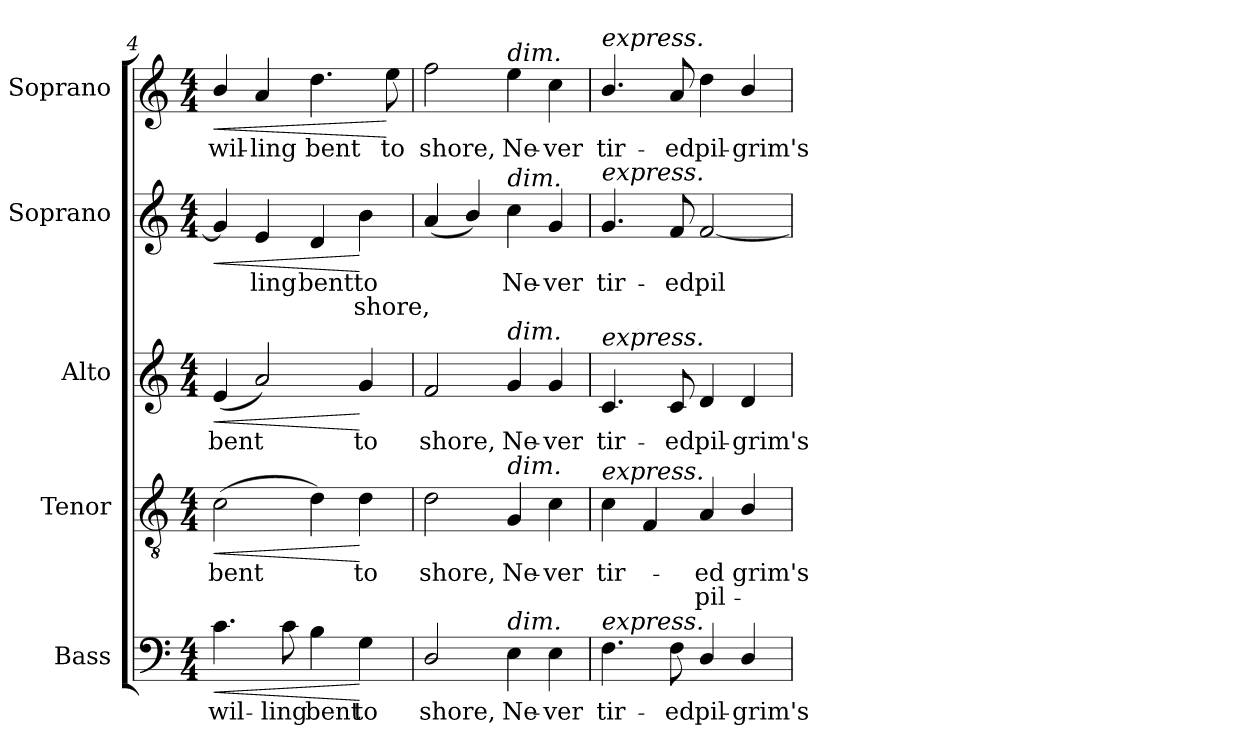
**kern	**text	**dynam	**kern	**text	**text	**dynam	**kern	**text	**dynam	**kern	**text	**text	**dynam	**kern	**text	**dynam
*part5	*part5	*part5	*part4	*part4	*part4	*part4	*part3	*part3	*part3	*part2	*part2	*part2	*part2	*part1	*part1	*part1
*staff5	*staff5	*staff5	*staff4	*staff4	*staff4	*staff4	*staff3	*staff3	*staff3	*staff2	*staff2	*staff2	*staff2	*staff1	*staff1	*staff1
*I"Bass	*	*	*I"Tenor	*	*	*	*I"Alto	*	*	*I"Soprano	*	*	*	*I"Soprano	*	*
*I'B.	*	*	*I'T.	*	*	*	*I'A.	*	*	*I'S.	*	*	*	*I'S.	*	*
*clefF4	*	*	*clefGv2	*	*	*	*clefG2	*	*	*clefG2	*	*	*	*clefG2	*	*
*	*	*	*ITrd7c12	*	*	*	*	*	*	*	*	*	*	*	*	*
*k[]	*	*	*k[]	*	*	*	*k[]	*	*	*k[]	*	*	*	*k[]	*	*
*C:	*	*	*C:	*	*	*	*C:	*	*	*C:	*	*	*	*C:	*	*
*M4/4	*	*	*M4/4	*	*	*	*M4/4	*	*	*M4/4	*	*	*	*M4/4	*	*
=4	=4	=4	=4	=4	=4	=4	=4	=4	=4	=4	=4	=4	=4	=4	=4	=4
!	!LO:LY:b:color=#000000	!LO:HP:b	!	!	!	!	!	!	!	!	!	!	!	!	!	!
!	!	!	!	!LO:LY:b:color=#000000	!	!LO:HP:b	!	!	!	!	!	!	!	!	!	!
!	!	!	!	!	!	!	!	!LO:LY:b:color=#000000	!LO:HP:b	!	!	!	!LO:HP:b	!	!	!
!	!	!	!	!	!	!	!	!	!	!	!	!	!	!	!LO:LY:b:color=#000000	!LO:HP:b
4.ci\	wil-	<	(2Ci\	bent	.	<	(4ei/	bent	<	4gi/]	.	.	<	4bi/	wil-	<
!	!	!	!	!	!	!	!	!	!	!	!LO:LY:b:color=#000000	!	!	!	!	!
!	!	!	!	!	!	!	!	!	!	!	!	!	!	!	!LO:LY:b:color=#000000	!
.	.	.	.	.	.	.	2ai/)	.	.	4ei/	-ling	.	.	4ai/	-ling	.
!	!LO:LY:b:color=#000000	!	!	!	!	!	!	!	!	!	!	!	!	!	!	!
8ci\	-ling	.	.	.	.	.	.	.	.	.	.	.	.	.	.	.
!	!LO:LY:b:color=#000000	!	!	!	!	!	!	!	!	!	!	!	!	!	!	!
!	!	!	!	!	!	!	!	!	!	!	!LO:LY:b:color=#000000	!	!	!	!	!
!	!	!	!	!	!	!	!	!	!	!	!	!	!	!	!LO:LY:b:color=#000000	!
4Bi\	bent	.	4Di\)	.	.	.	.	.	.	4di/	bent	.	.	4.ddi\	bent	.
!	!LO:LY:b:color=#000000	!	!	!	!	!	!	!	!	!	!	!	!	!	!	!
!	!	!	!	!LO:LY:b:color=#000000	!	!	!	!	!	!	!	!	!	!	!	!
!	!	!	!	!	!	!	!	!LO:LY:b:color=#000000	!	!	!	!	!	!	!	!
!	!	!	!	!	!	!	!	!	!	!	!LO:LY:b:color=#000000	!LO:LY:b:color=#000000	!	!	!	!
4Gi\	to	[	4Di\	to	.	[	4gi/	to	[	4bi\	to	shore,	[	.	.	.
!	!	!	!	!	!	!	!	!	!	!	!	!	!	!	!LO:LY:b:color=#000000	!
.	.	.	.	.	.	.	.	.	.	.	.	.	.	8eei\	to	[
=5	=5	=5	=5	=5	=5	=5	=5	=5	=5	=5	=5	=5	=5	=5	=5	=5
!	!LO:LY:b:color=#000000	!	!	!	!	!	!	!	!	!	!	!	!	!	!	!
!	!	!	!	!LO:LY:b:color=#000000	!	!	!	!	!	!	!	!	!	!	!	!
!	!	!	!	!	!	!	!	!LO:LY:b:color=#000000	!	!	!	!	!	!	!	!
!	!	!	!	!	!	!	!	!	!	!	!	!	!	!	!LO:LY:b:color=#000000	!
2Di/	shore,	.	2Di\	shore,	.	.	2fi/	shore,	.	(4ai/	.	.	.	2ffi\	shore,	.
.	.	.	.	.	.	.	.	.	.	4bi/)	.	.	.	.	.	.
!	!LO:LY:b:color=#000000	!	!	!	!	!	!	!	!	!	!	!	!	!	!	!
!	!	!	!	!LO:LY:b:color=#000000	!	!	!	!	!	!	!	!	!	!	!	!
!	!	!	!	!	!	!	!	!LO:LY:b:color=#000000	!	!	!	!	!	!	!	!
!	!	!	!	!	!	!	!	!	!	!	!LO:LY:b:color=#000000	!	!	!	!	!
!	!	!	!	!	!	!	!	!	!	!	!	!	!	!LO:TX:a:i:t=dim.	!	!
!	!	!	!	!	!	!	!	!	!	!LO:TX:a:i:t=dim.	!	!	!	!	!	!
!	!	!	!	!	!	!	!LO:TX:a:i:t=dim.	!	!	!	!	!	!	!	!	!
!	!	!	!LO:TX:a:i:t=dim.	!	!	!	!	!	!	!	!	!	!	!	!	!
!LO:TX:a:i:t=dim.	!	!	!	!	!	!	!	!	!	!	!	!	!	!	!	!
!	!	!	!	!	!	!	!	!	!	!	!	!	!	!	!LO:LY:b:color=#000000	!
4Ei\	Ne-	.	4GGi/	Ne-	.	.	4gi/	Ne-	.	4cci\	Ne-	.	.	4eei\	Ne-	.
!	!LO:LY:b:color=#000000	!	!	!	!	!	!	!	!	!	!	!	!	!	!	!
!	!	!	!	!LO:LY:b:color=#000000	!	!	!	!	!	!	!	!	!	!	!	!
!	!	!	!	!	!	!	!	!LO:LY:b:color=#000000	!	!	!	!	!	!	!	!
!	!	!	!	!	!	!	!	!	!	!	!LO:LY:b:color=#000000	!	!	!	!	!
!	!	!	!	!	!	!	!	!	!	!	!	!	!	!	!LO:LY:b:color=#000000	!
4Ei\	-ver	.	4Ci\	-ver	.	.	4gi/	-ver	.	4gi/	-ver	.	.	4cci\	-ver	.
!!LO:LB:g=z
=6	=6	=6	=6	=6	=6	=6	=6	=6	=6	=6	=6	=6	=6	=6	=6	=6
!	!LO:LY:b:color=#000000	!	!	!	!	!	!	!	!	!	!	!	!	!	!	!
!	!	!	!	!LO:LY:b:color=#000000	!	!	!	!	!	!	!	!	!	!	!	!
!	!	!	!	!	!	!	!	!LO:LY:b:color=#000000	!	!	!	!	!	!	!	!
!	!	!	!	!	!	!	!	!	!	!	!LO:LY:b:color=#000000	!	!	!	!	!
!	!	!	!	!	!	!	!	!	!	!	!	!	!	!LO:TX:a:i:t=express.	!	!
!	!	!	!	!	!	!	!	!	!	!LO:TX:a:i:t=express.	!	!	!	!	!	!
!	!	!	!	!	!	!	!LO:TX:a:i:t=express.	!	!	!	!	!	!	!	!	!
!	!	!	!LO:TX:a:i:t=express.	!	!	!	!	!	!	!	!	!	!	!	!	!
!LO:TX:a:i:t=express.	!	!	!	!	!	!	!	!	!	!	!	!	!	!	!	!
!	!	!	!	!	!	!	!	!	!	!	!	!	!	!	!LO:LY:b:color=#000000	!
4.Fi\	tir-	.	4Ci\	tir-	.	.	4.ci/	tir-	.	4.gi/	tir-	.	.	4.bi/	tir-	.
.	.	.	4FFi/	.	.	.	.	.	.	.	.	.	.	.	.	.
!	!LO:LY:b:color=#000000	!	!	!	!	!	!	!	!	!	!	!	!	!	!	!
!	!	!	!	!	!	!	!	!LO:LY:b:color=#000000	!	!	!	!	!	!	!	!
!	!	!	!	!	!	!	!	!	!	!	!LO:LY:b:color=#000000	!	!	!	!	!
!	!	!	!	!	!	!	!	!	!	!	!	!	!	!	!LO:LY:b:color=#000000	!
8Fi\	-ed	.	.	.	.	.	8ci/	-ed	.	8fi/	-ed	.	.	8ai/	-ed	.
!	!LO:LY:b:color=#000000	!	!	!	!	!	!	!	!	!	!	!	!	!	!	!
!	!	!	!	!LO:LY:b:color=#000000	!LO:LY:b:color=#000000	!	!	!	!	!	!	!	!	!	!	!
!	!	!	!	!	!	!	!	!LO:LY:b:color=#000000	!	!	!	!	!	!	!	!
!	!	!	!	!	!	!	!	!	!	!	!LO:LY:b:color=#000000	!	!	!	!	!
!	!	!	!	!	!	!	!	!	!	!	!	!	!	!	!LO:LY:b:color=#000000	!
4Di/	pil-	.	4AAi/	-ed	pil-	.	4di/	pil-	.	[2fi/	pil-	.	.	4ddi\	pil-	.
!	!LO:LY:b:color=#000000	!	!	!	!	!	!	!	!	!	!	!	!	!	!	!
!	!	!	!	!LO:LY:b:color=#000000	!	!	!	!	!	!	!	!	!	!	!	!
!	!	!	!	!	!	!	!	!LO:LY:b:color=#000000	!	!	!	!	!	!	!	!
!	!	!	!	!	!	!	!	!	!	!	!	!	!	!	!LO:LY:b:color=#000000	!
4Di/	-grim's	.	4BBi/	-grim's	.	.	4di/	-grim's	.	.	.	.	.	4bi/	-grim's	.
=	=	=	=	=	=	=	=	=	=	=	=	=	=	=	=	=
*-	*-	*-	*-	*-	*-	*-	*-	*-	*-	*-	*-	*-	*-	*-	*-	*-
